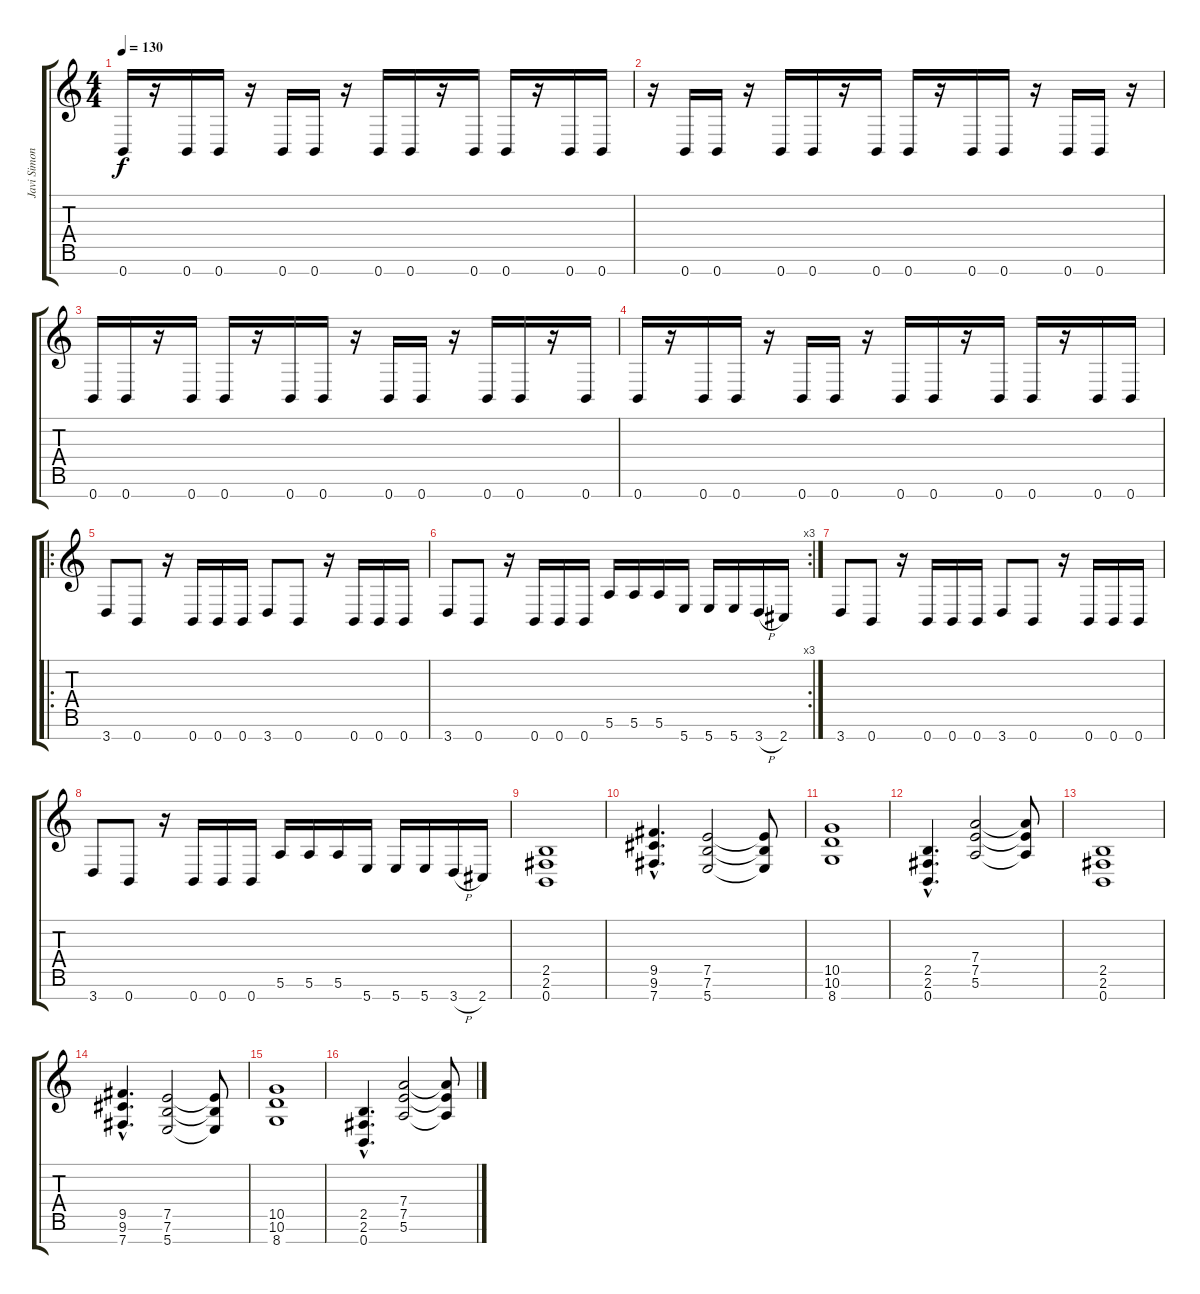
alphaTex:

\track ("Javi Simon" "Javi Simon") {instrument distortionguitar}
\staff {score tabs}
\tuning (E4 B3 G3 D3 A2 E2 B1) {hide}
\ts (4 4)
\tempo 130
\clef g2
\ks c
0.7.16{dy f} r.16 0.7.16 0.7.16 r.16 0.7.16 0.7.16 r.16 0.7.16 0.7.16 r.16 0.7.16 0.7.16 r.16 0.7.16 0.7.16 |
r.16 0.7.16 0.7.16 r.16 0.7.16 0.7.16 r.16 0.7.16 0.7.16 r.16 0.7.16 0.7.16 r.16 0.7.16 0.7.16 r.16 |
0.7.16 0.7.16 r.16 0.7.16 0.7.16 r.16 0.7.16 0.7.16 r.16 0.7.16 0.7.16 r.16 0.7.16 0.7.16 r.16 0.7.16 |
0.7.16 r.16 0.7.16 0.7.16 r.16 0.7.16 0.7.16 r.16 0.7.16 0.7.16 r.16 0.7.16 0.7.16 r.16 0.7.16 0.7.16 |
\ro
3.7.8 0.7.8 r.16 0.7.16 0.7.16 0.7.16 3.7.8 0.7.8 r.16 0.7.16 0.7.16 0.7.16 |
\rc 3
3.7.8 0.7.8 r.16 0.7.16 0.7.16 0.7.16 5.6.16 5.6.16 5.6.16 5.7.16 5.7.16 5.7.16 3.7{h}.16 2.7.16 |
3.7.8 0.7.8 r.16 0.7.16 0.7.16 0.7.16 3.7.8 0.7.8 r.16 0.7.16 0.7.16 0.7.16 |
3.7.8 0.7.8 r.16 0.7.16 0.7.16 0.7.16 5.6.16 5.6.16 5.6.16 5.7.16 5.7.16 5.7.16 3.7{h}.16 2.7.16 |
(2.5 2.6 0.7).1 |
(9.5{hac} 9.6{hac} 7.7{hac}).4{d} (7.5 7.6 5.7).2 (7.5{t} 7.6{t} 5.7{t}).8 |
(10.5 10.6 8.7).1 |
(2.5{hac} 2.6{hac} 0.7{hac}).4{d} (7.4 7.5 5.6).2 (7.4{t} 7.5{t} 5.6{t}).8 |
(2.5 2.6 0.7).1 |
(9.5{hac} 9.6{hac} 7.7{hac}).4{d} (7.5 7.6 5.7).2 (7.5{t} 7.6{t} 5.7{t}).8 |
(10.5 10.6 8.7).1 |
(2.5{hac} 2.6{hac} 0.7{hac}).4{d} (7.4 7.5 5.6).2 (7.4{t} 7.5{t} 5.6{t}).8
